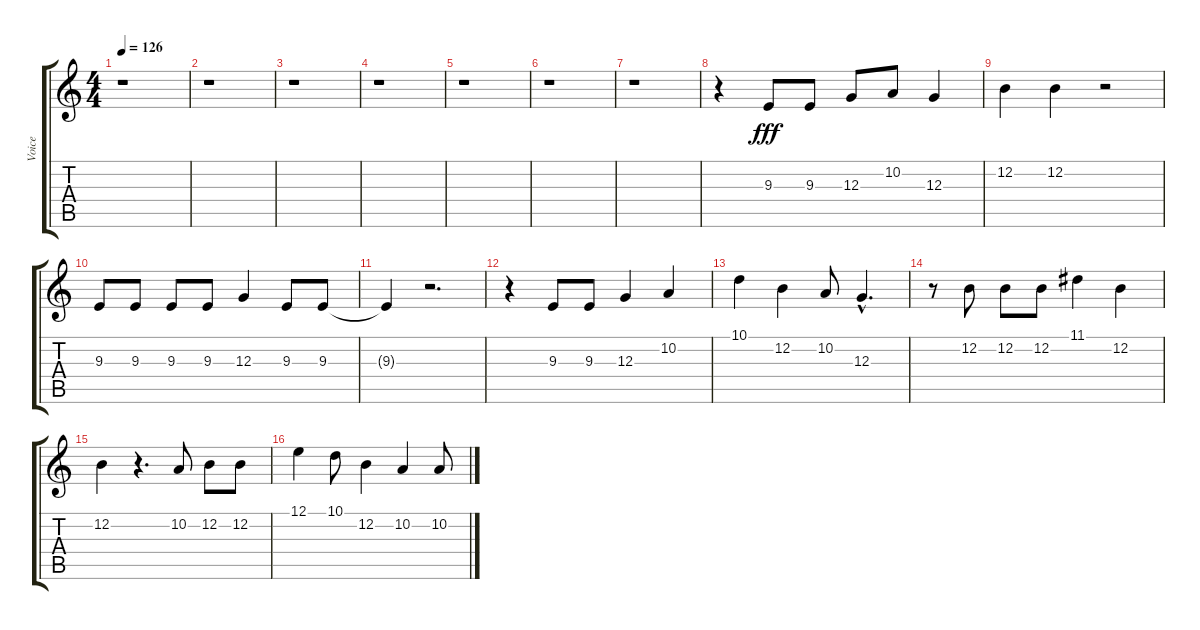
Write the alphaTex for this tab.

\track ("Voice" "Voice") {instrument lead3calliope}
\staff {score tabs}
\tuning (E4 B3 G3 D3 A2 E2) {hide}
\ts (4 4)
\tempo 126
\clef g2
\ks c
r.1{dy fff} |
r.1 |
r.1 |
r.1 |
r.1 |
r.1 |
r.1 |
r.4 9.3.8 9.3.8 12.3.8 10.2.8 12.3.4 |
12.2.4 12.2.4 r.2 |
9.3.8 9.3.8 9.3.8 9.3.8 12.3.4 9.3.8 9.3.8 |
9.3{t}.4 r.2{d} |
r.4 9.3.8 9.3.8 12.3.4 10.2.4 |
10.1.4 12.2.4 10.2.8 12.3{hac}.4{d} |
r.8 12.2.8 12.2.8 12.2.8 11.1.4 12.2.4 |
12.2.4 r.4{d} 10.2.8 12.2.8 12.2.8 |
12.1.4 10.1.8 12.2.4 10.2.4 10.2.8
